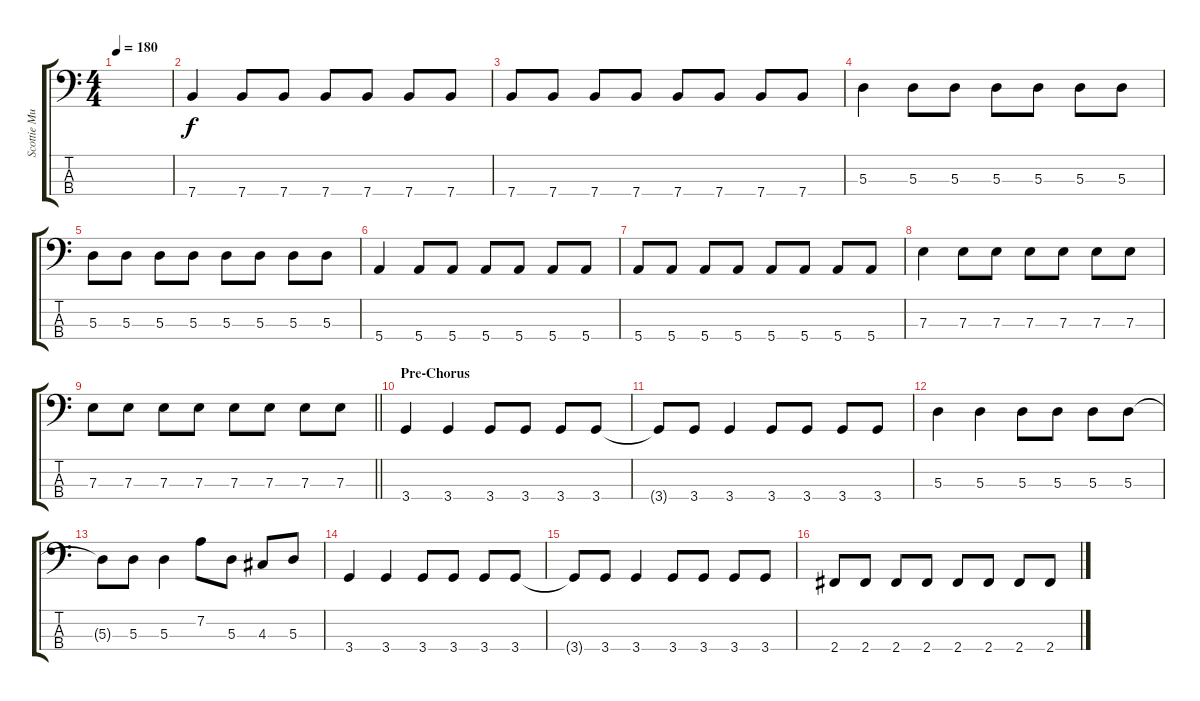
\track ("Scottie Murphy - Bass" "Scottie Mu") {instrument electricbasspick}
\staff {score tabs}
\tuning (G2 D2 A1 E1) {hide}
\ts (4 4)
\tempo 180
\clef f4
\ks c
|
7.4.4 7.4.8 7.4.8 7.4.8 7.4.8 7.4.8 7.4.8 |
7.4.8 7.4.8 7.4.8 7.4.8 7.4.8 7.4.8 7.4.8 7.4.8 |
5.3.4 5.3.8 5.3.8 5.3.8 5.3.8 5.3.8 5.3.8 |
5.3.8 5.3.8 5.3.8 5.3.8 5.3.8 5.3.8 5.3.8 5.3.8 |
5.4.4 5.4.8 5.4.8 5.4.8 5.4.8 5.4.8 5.4.8 |
5.4.8 5.4.8 5.4.8 5.4.8 5.4.8 5.4.8 5.4.8 5.4.8 |
7.3.4 7.3.8 7.3.8 7.3.8 7.3.8 7.3.8 7.3.8 |
\barLineRight lightlight
7.3.8 7.3.8 7.3.8 7.3.8 7.3.8 7.3.8 7.3.8 7.3.8 |
\section ("" "Pre-Chorus")
3.4.4 3.4.4 3.4.8 3.4.8 3.4.8 3.4.8 |
3.4{t}.8 3.4.8 3.4.4 3.4.8 3.4.8 3.4.8 3.4.8 |
5.3.4 5.3.4 5.3.8 5.3.8 5.3.8 5.3.8 |
5.3{t}.8 5.3.8 5.3.4 7.2.8 5.3.8 4.3.8 5.3.8 |
3.4.4 3.4.4 3.4.8 3.4.8 3.4.8 3.4.8 |
3.4{t}.8 3.4.8 3.4.4 3.4.8 3.4.8 3.4.8 3.4.8 |
2.4.8 2.4.8 2.4.8 2.4.8 2.4.8 2.4.8 2.4.8 2.4.8
